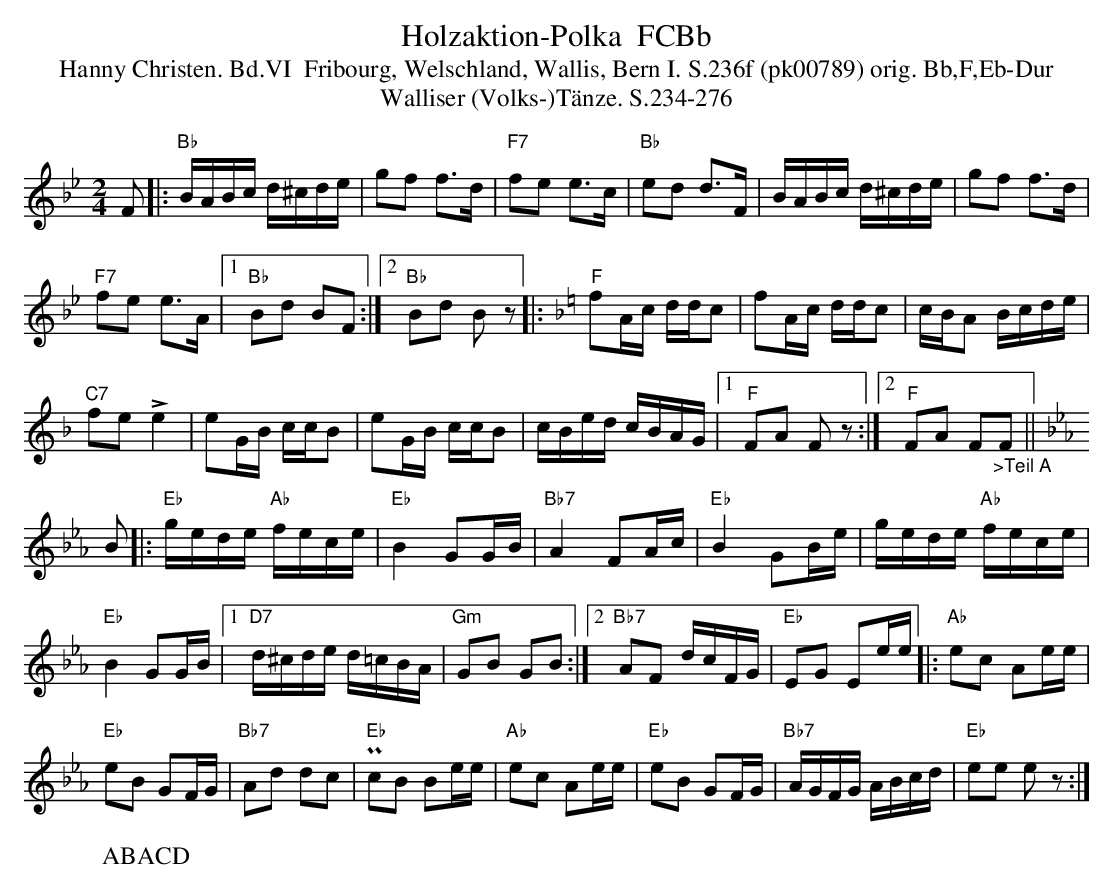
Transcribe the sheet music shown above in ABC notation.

X:1
T: Holzaktion-Polka  FCBb
T:Hanny Christen. Bd.VI  Fribourg, Welschland, Wallis, Bern I. S.236f (pk00789) orig. Bb,F,Eb-Dur
T:Walliser (Volks-)T\"anze. S.234-276
M:2/4
L:1/8
K:Bb %%MIDI gchordon
F|: "Bb"B/A/B/c/ d/^c/d/e/ | gf f>d | "F7"fe e>c | "Bb"ed d>F | B/A/B/c/ d/^c/d/e/ | gf f>d |
"F7"fe e>A |1 "Bb"Bd BF :|2 "Bb"Bd Bz |: [K:F] "F"fA/c/ d/d/c | fA/c/ d/d/c | c/B/A B/c/d/e/ |
"C7"fe!>!e2 | eG/B/ c/c/B | eG/B/ c/c/B | c/B/e/d/ c/B/A/G/ |1 "F"FA Fz :|2 "F"FA F"_>Teil A"F || [K:Eb]
 B |: [L:1/16] "Eb"gede "Ab"fece | "Eb"B4G2GB | "Bb7"A4 F2Ac | "Eb"B4 G2Be | gede "Ab"fece |
"Eb"B4 G2GB |1 "D7"d^cde d=cBA | "Gm"G2B2 G2B2 :|2 "Bb7"A2F2 dcFG | "Eb"E2G2 E2ee |: "Ab"e2c2 A2ee |
"Eb"e2B2 G2FG | "Bb7"A2d2 d2c2 | P"Eb"c2B2 B2ee | "Ab"e2c2 A2ee | "Eb"e2B2 G2FG | "Bb7"AGFG ABcd | "Eb"e2e2 e2z2 :|
W: ABACD
